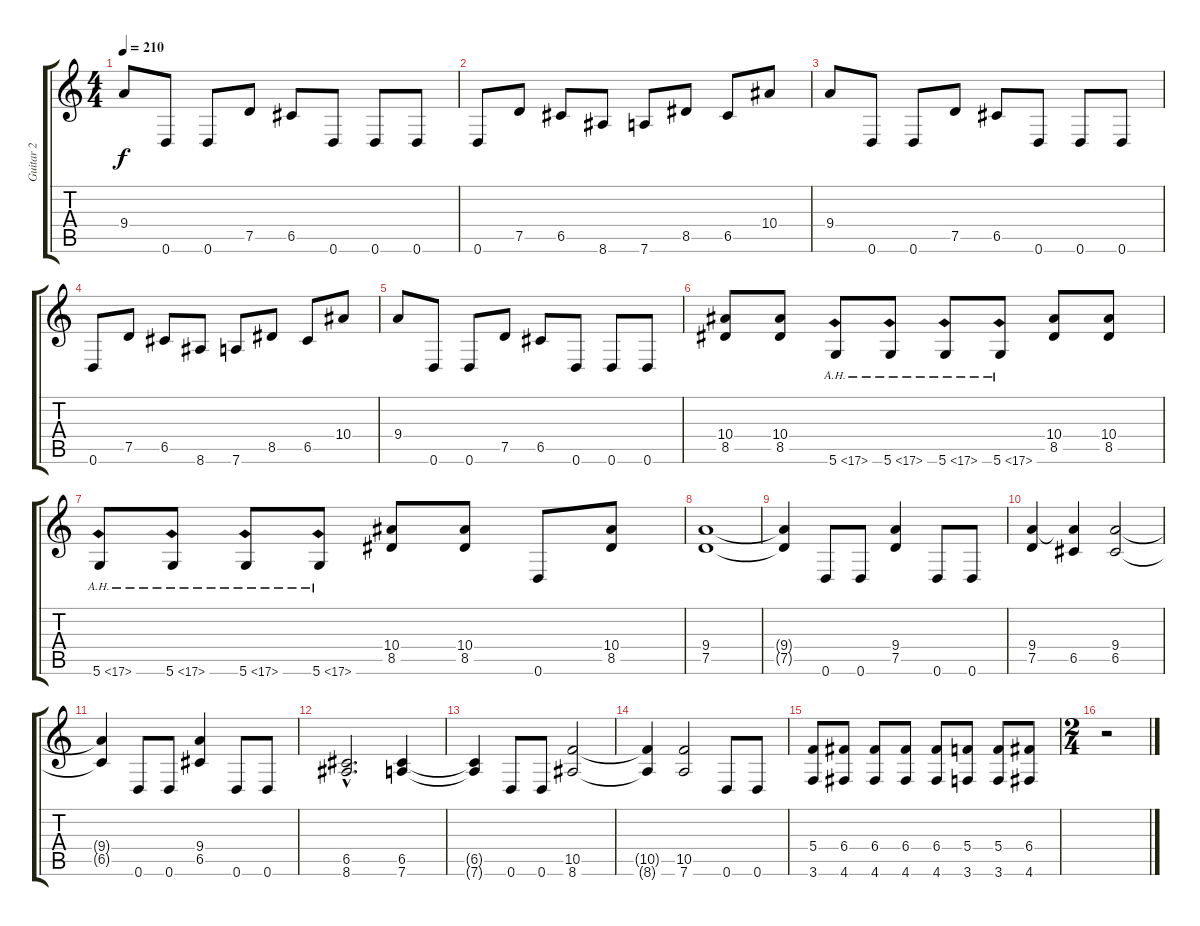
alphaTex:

\track ("Guitar 2" "Guitar 2") {instrument distortionguitar}
\staff {score tabs}
\tuning (D4 A3 F3 C3 G2 D2) {hide}
\ts (4 4)
\tempo 210
\clef g2
\ks c
9.4.8{dy f} 0.6.8 0.6.8 7.5.8 6.5.8 0.6.8 0.6.8 0.6.8 |
0.6.8 7.5.8 6.5.8 8.6.8 7.6.8 8.5.8 6.5.8 10.4.8 |
9.4.8 0.6.8 0.6.8 7.5.8 6.5.8 0.6.8 0.6.8 0.6.8 |
0.6.8 7.5.8 6.5.8 8.6.8 7.6.8 8.5.8 6.5.8 10.4.8 |
9.4.8 0.6.8 0.6.8 7.5.8 6.5.8 0.6.8 0.6.8 0.6.8 |
(10.4 8.5).8 (10.4 8.5).8 5.6{ah 12}.8 5.6{ah 12}.8 5.6{ah 12}.8 5.6{ah 12}.8 (10.4 8.5).8 (10.4 8.5).8 |
5.6{ah 12}.8 5.6{ah 12}.8 5.6{ah 12}.8 5.6{ah 12}.8 (10.4 8.5).8 (10.4 8.5).8 0.6.8 (10.4 8.5).8 |
(9.4 7.5).1 |
(9.4{t} 7.5{t}).4 0.6.8 0.6.8 (9.4 7.5).4 0.6.8 0.6.8 |
(9.4 7.5).4 (9.4{t} 6.5).4 (9.4 6.5).2 |
(9.4{t} 6.5{t}).4 0.6.8 0.6.8 (9.4 6.5).4 0.6.8 0.6.8 |
(6.5{hac} 8.6{hac}).2{d} (6.5 7.6).4 |
(6.5{t} 7.6{t}).4 0.6.8 0.6.8 (10.5 8.6).2 |
(10.5{t} 8.6{t}).4 (10.5 7.6).2 0.6.8 0.6.8 |
(5.4 3.6).8 (6.4 4.6).8 (6.4 4.6).8 (6.4 4.6).8 (6.4 4.6).8 (5.4 3.6).8 (5.4 3.6).8 (6.4 4.6).8 |
\ts (2 4)
r.2
